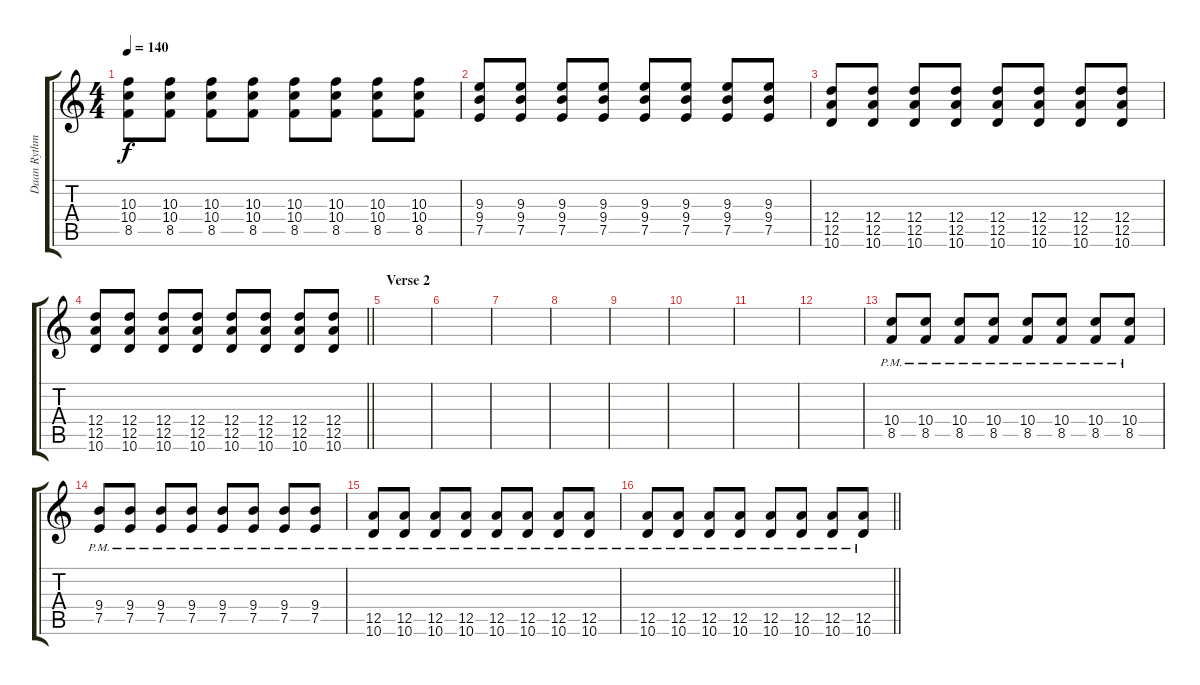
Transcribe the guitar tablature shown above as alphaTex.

\track ("Daan Rythm" "Daan Rythm") {instrument overdrivenguitar}
\staff {score tabs}
\tuning (E4 B3 G3 D3 A2 E2) {hide}
\ts (4 4)
\tempo 140
\clef g2
\ks c
(10.3 10.4 8.5).8{dy f} (10.3 10.4 8.5).8 (10.3 10.4 8.5).8 (10.3 10.4 8.5).8 (10.3 10.4 8.5).8 (10.3 10.4 8.5).8 (10.3 10.4 8.5).8 (10.3 10.4 8.5).8 |
(9.3 9.4 7.5).8 (9.3 9.4 7.5).8 (9.3 9.4 7.5).8 (9.3 9.4 7.5).8 (9.3 9.4 7.5).8 (9.3 9.4 7.5).8 (9.3 9.4 7.5).8 (9.3 9.4 7.5).8 |
(12.4 12.5 10.6).8 (12.4 12.5 10.6).8 (12.4 12.5 10.6).8 (12.4 12.5 10.6).8 (12.4 12.5 10.6).8 (12.4 12.5 10.6).8 (12.4 12.5 10.6).8 (12.4 12.5 10.6).8 |
\barLineRight lightlight
(12.4 12.5 10.6).8 (12.4 12.5 10.6).8 (12.4 12.5 10.6).8 (12.4 12.5 10.6).8 (12.4 12.5 10.6).8 (12.4 12.5 10.6).8 (12.4 12.5 10.6).8 (12.4 12.5 10.6).8 |
\section ("" "Verse 2")
|
|
|
|
|
|
|
|
(10.4{pm} 8.5{pm}).8 (10.4{pm} 8.5{pm}).8 (10.4{pm} 8.5{pm}).8 (10.4{pm} 8.5{pm}).8 (10.4{pm} 8.5{pm}).8 (10.4{pm} 8.5{pm}).8 (10.4{pm} 8.5{pm}).8 (10.4{pm} 8.5{pm}).8 |
(9.4{pm} 7.5{pm}).8 (9.4{pm} 7.5{pm}).8 (9.4{pm} 7.5{pm}).8 (9.4{pm} 7.5{pm}).8 (9.4{pm} 7.5{pm}).8 (9.4{pm} 7.5{pm}).8 (9.4{pm} 7.5{pm}).8 (9.4{pm} 7.5{pm}).8 |
(12.5{pm} 10.6{pm}).8 (12.5{pm} 10.6{pm}).8 (12.5{pm} 10.6{pm}).8 (12.5{pm} 10.6{pm}).8 (12.5{pm} 10.6{pm}).8 (12.5{pm} 10.6{pm}).8 (12.5{pm} 10.6{pm}).8 (12.5{pm} 10.6{pm}).8 |
\barLineRight lightlight
(12.5{pm} 10.6{pm}).8 (12.5{pm} 10.6{pm}).8 (12.5{pm} 10.6{pm}).8 (12.5{pm} 10.6{pm}).8 (12.5{pm} 10.6{pm}).8 (12.5{pm} 10.6{pm}).8 (12.5{pm} 10.6{pm}).8 (12.5{pm} 10.6{pm}).8
